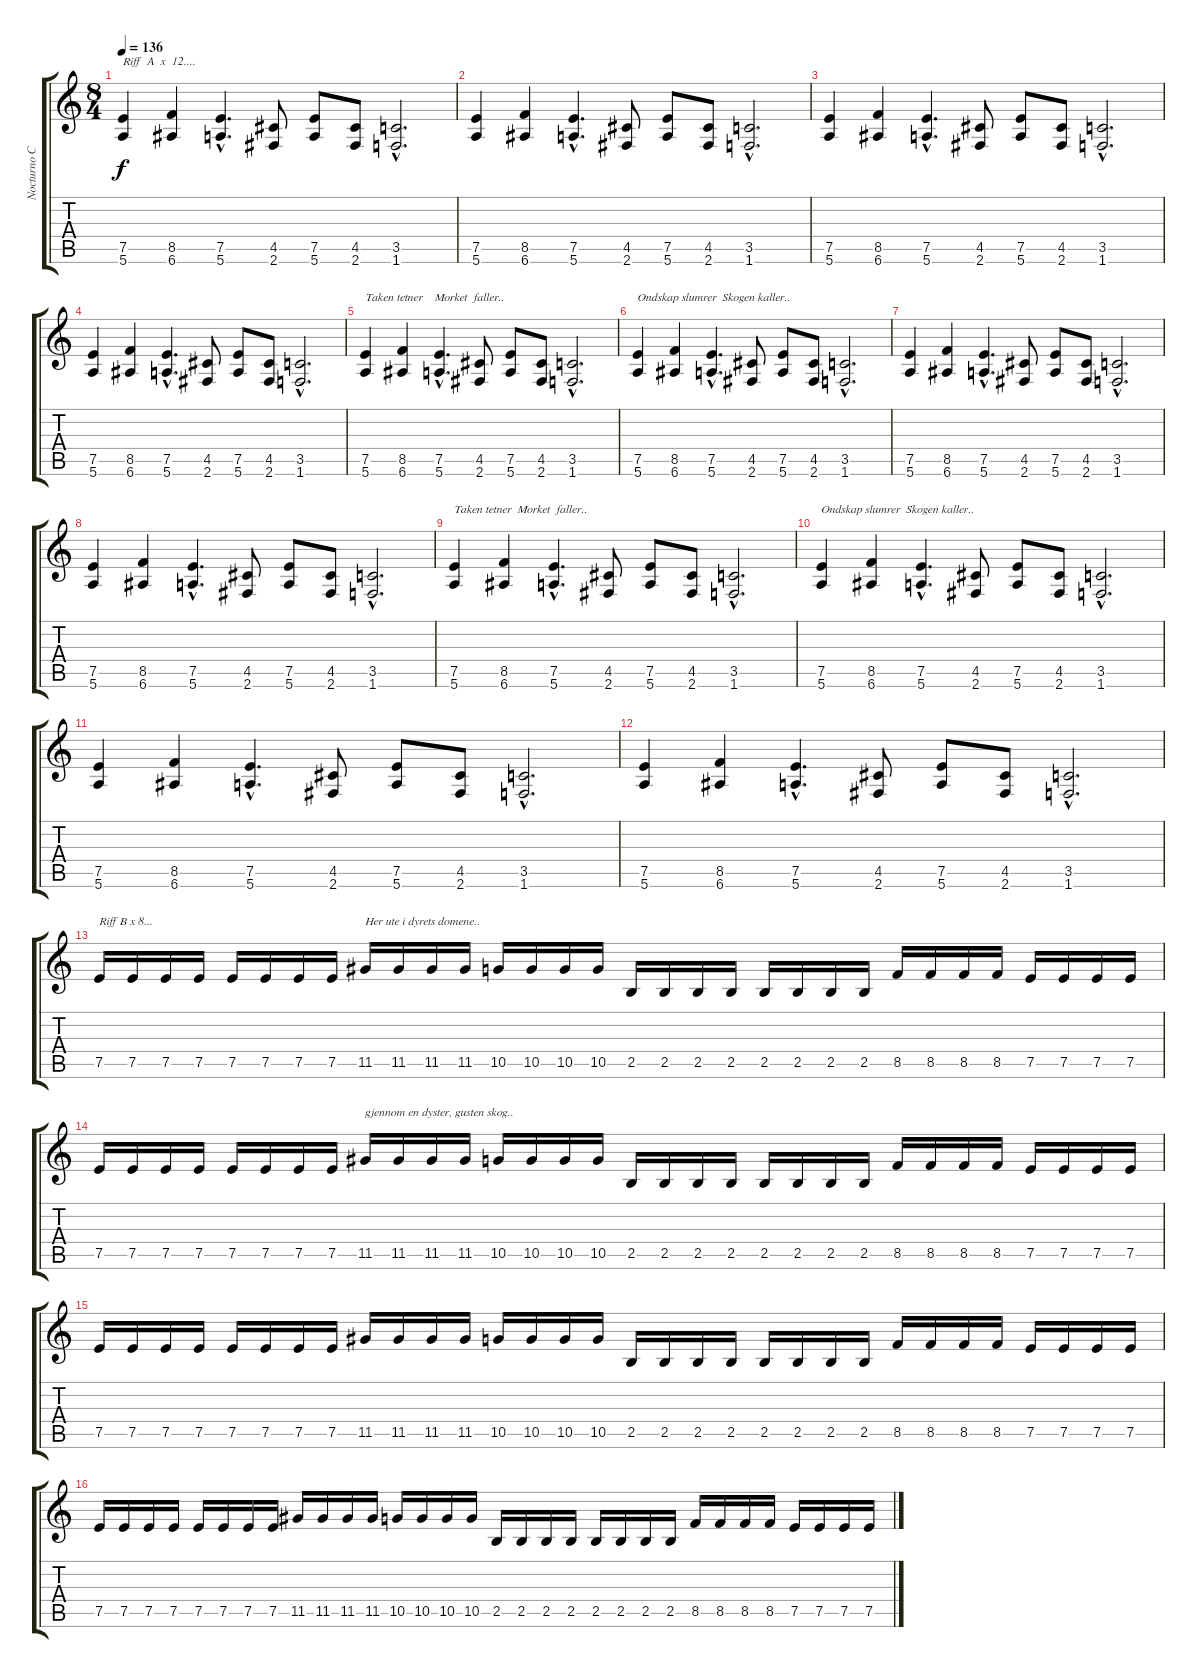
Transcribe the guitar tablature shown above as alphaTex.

\track ("Nocturno Culto" "Nocturno C") {instrument distortionguitar}
\staff {score tabs}
\tuning (E4 B3 G3 D3 A2 E2) {hide}
\ts (8 4)
\tempo 136
\clef g2
\ks c
(7.5 5.6).4{txt "Riff  A  x  12...." dy f instrument distortionguitar} (8.5 6.6).4 (7.5{hac} 5.6{hac}).4{d} (4.5 2.6).8 (7.5 5.6).8 (4.5 2.6).8 (3.5{hac} 1.6{hac}).2{d} |
(7.5 5.6).4 (8.5 6.6).4 (7.5{hac} 5.6{hac}).4{d} (4.5 2.6).8 (7.5 5.6).8 (4.5 2.6).8 (3.5{hac} 1.6{hac}).2{d} |
(7.5 5.6).4 (8.5 6.6).4 (7.5{hac} 5.6{hac}).4{d} (4.5 2.6).8 (7.5 5.6).8 (4.5 2.6).8 (3.5{hac} 1.6{hac}).2{d} |
(7.5 5.6).4 (8.5 6.6).4 (7.5{hac} 5.6{hac}).4{d} (4.5 2.6).8 (7.5 5.6).8 (4.5 2.6).8 (3.5{hac} 1.6{hac}).2{d} |
(7.5 5.6).4{txt "Taken tetner    Morket  faller..                  "} (8.5 6.6).4 (7.5{hac} 5.6{hac}).4{d} (4.5 2.6).8 (7.5 5.6).8 (4.5 2.6).8 (3.5{hac} 1.6{hac}).2{d} |
(7.5 5.6).4{txt "Ondskap slumrer  Skogen kaller.."} (8.5 6.6).4 (7.5{hac} 5.6{hac}).4{d} (4.5 2.6).8 (7.5 5.6).8 (4.5 2.6).8 (3.5{hac} 1.6{hac}).2{d} |
(7.5 5.6).4 (8.5 6.6).4 (7.5{hac} 5.6{hac}).4{d} (4.5 2.6).8 (7.5 5.6).8 (4.5 2.6).8 (3.5{hac} 1.6{hac}).2{d} |
(7.5 5.6).4 (8.5 6.6).4 (7.5{hac} 5.6{hac}).4{d} (4.5 2.6).8 (7.5 5.6).8 (4.5 2.6).8 (3.5{hac} 1.6{hac}).2{d} |
(7.5 5.6).4{txt "Taken tetner  Morket  faller..                  "} (8.5 6.6).4 (7.5{hac} 5.6{hac}).4{d} (4.5 2.6).8 (7.5 5.6).8 (4.5 2.6).8 (3.5{hac} 1.6{hac}).2{d} |
(7.5 5.6).4{txt "Ondskap slumrer  Skogen kaller.."} (8.5 6.6).4 (7.5{hac} 5.6{hac}).4{d} (4.5 2.6).8 (7.5 5.6).8 (4.5 2.6).8 (3.5{hac} 1.6{hac}).2{d} |
(7.5 5.6).4 (8.5 6.6).4 (7.5{hac} 5.6{hac}).4{d} (4.5 2.6).8 (7.5 5.6).8 (4.5 2.6).8 (3.5{hac} 1.6{hac}).2{d} |
(7.5 5.6).4 (8.5 6.6).4 (7.5{hac} 5.6{hac}).4{d} (4.5 2.6).8 (7.5 5.6).8 (4.5 2.6).8 (3.5{hac} 1.6{hac}).2{d} |
7.5.16{txt "Riff B x 8..."} 7.5.16 7.5.16 7.5.16 7.5.16 7.5.16 7.5.16 7.5.16 11.5.16{txt "Her ute i dyrets domene.."} 11.5.16 11.5.16 11.5.16 10.5.16 10.5.16 10.5.16 10.5.16 2.5.16 2.5.16 2.5.16 2.5.16 2.5.16 2.5.16 2.5.16 2.5.16 8.5.16 8.5.16 8.5.16 8.5.16 7.5.16 7.5.16 7.5.16 7.5.16 |
7.5.16 7.5.16 7.5.16 7.5.16 7.5.16 7.5.16 7.5.16 7.5.16 11.5.16{txt "gjennom en dyster, gusten skog.."} 11.5.16 11.5.16 11.5.16 10.5.16 10.5.16 10.5.16 10.5.16 2.5.16 2.5.16 2.5.16 2.5.16 2.5.16 2.5.16 2.5.16 2.5.16 8.5.16 8.5.16 8.5.16 8.5.16 7.5.16 7.5.16 7.5.16 7.5.16 |
7.5.16 7.5.16 7.5.16 7.5.16 7.5.16 7.5.16 7.5.16 7.5.16 11.5.16 11.5.16 11.5.16 11.5.16 10.5.16 10.5.16 10.5.16 10.5.16 2.5.16 2.5.16 2.5.16 2.5.16 2.5.16 2.5.16 2.5.16 2.5.16 8.5.16 8.5.16 8.5.16 8.5.16 7.5.16 7.5.16 7.5.16 7.5.16 |
7.5.16 7.5.16 7.5.16 7.5.16 7.5.16 7.5.16 7.5.16 7.5.16 11.5.16 11.5.16 11.5.16 11.5.16 10.5.16 10.5.16 10.5.16 10.5.16 2.5.16 2.5.16 2.5.16 2.5.16 2.5.16 2.5.16 2.5.16 2.5.16 8.5.16 8.5.16 8.5.16 8.5.16 7.5.16 7.5.16 7.5.16 7.5.16
